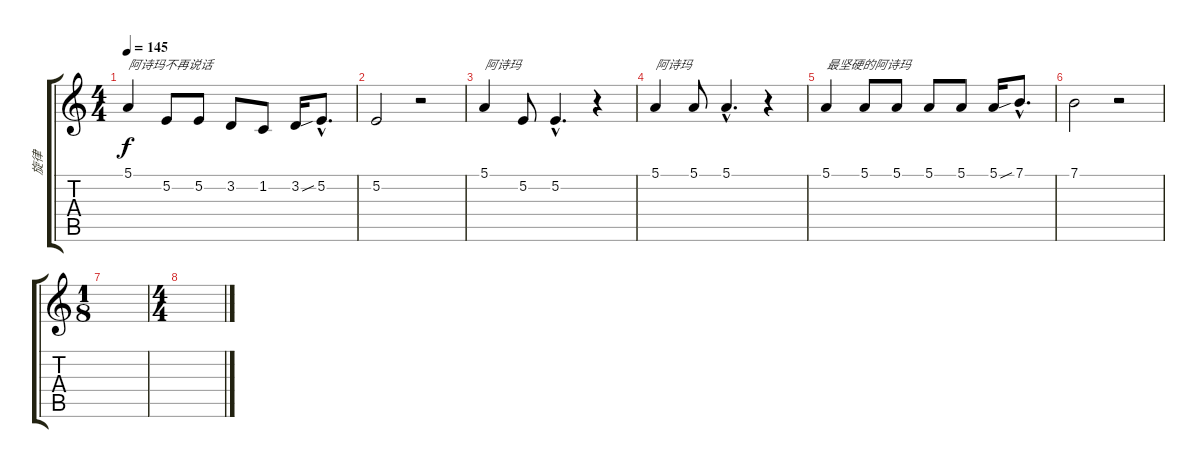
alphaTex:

\track ("旋律" "旋律") {instrument stringensemble1}
\staff {score tabs}
\tuning (E4 B3 G3 D3 A2 E2) {hide}
\ts (4 4)
\tempo 145
\clef g2
\ks c
5.1.4{txt "阿诗玛不再说话" dy f} 5.2.8 5.2.8 3.2.8 1.2.8 3.2.16 5.2{sib hac}.8{d} |
5.2.2 r.2 |
5.1.4{txt "阿诗玛"} 5.2.8 5.2{hac}.4{d} r.4 |
5.1.4{txt "阿诗玛"} 5.1.8 5.1{hac}.4{d} r.4 |
5.1.4{txt "最坚硬的阿诗玛"} 5.1.8 5.1.8 5.1.8 5.1.8 5.1.16 7.1{sib hac}.8{d} |
7.1.2 r.2 |
\ts (1 8)
|
\ts (4 4)
